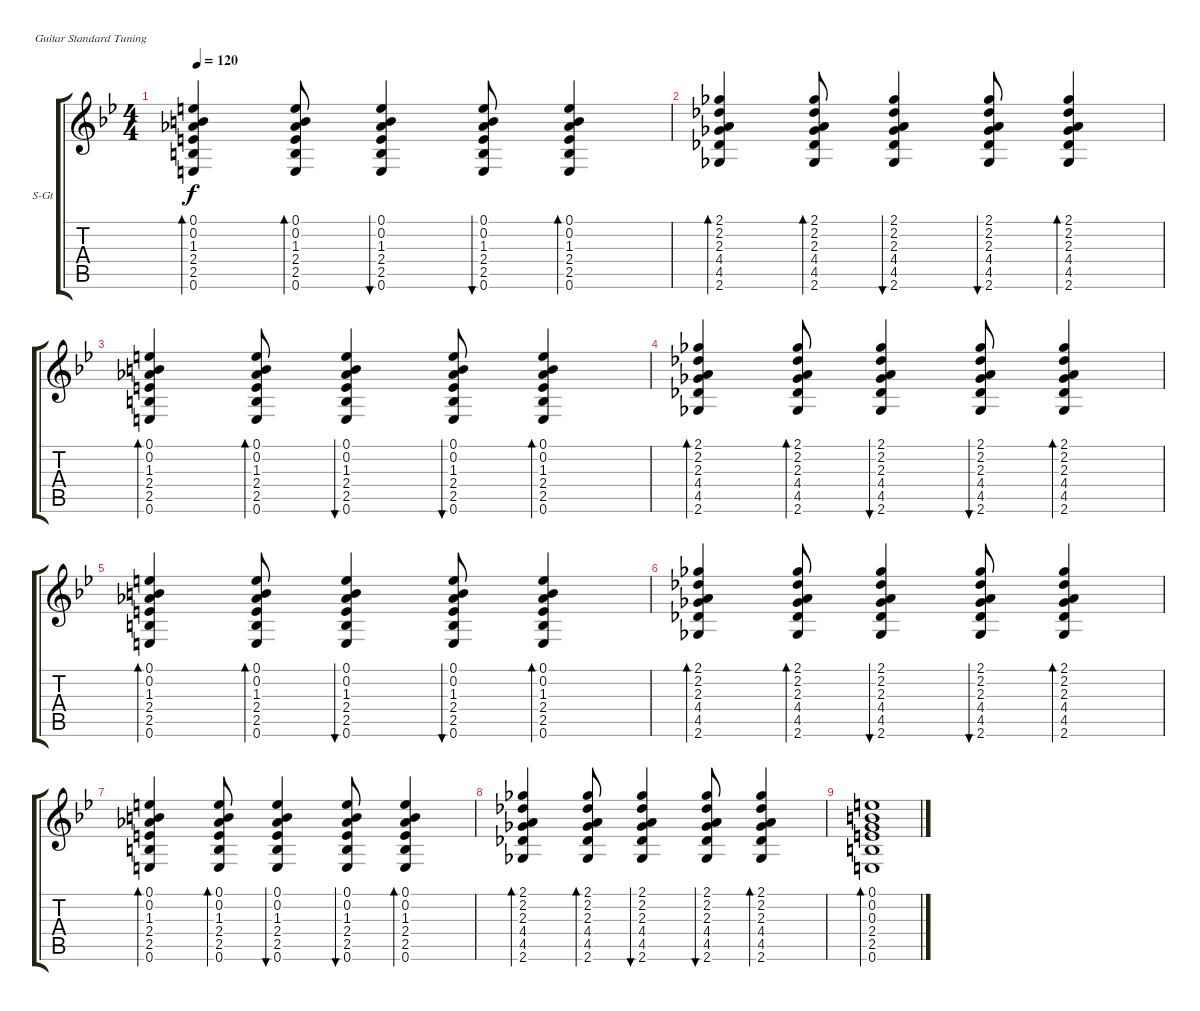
\bracketExtendMode groupsimilarinstruments
\firstSystemTrackNameOrientation horizontal
\otherSystemsTrackNameOrientation horizontal
\track ("Guitarra" "S-Gt") {instrument acousticguitarsteel}
\staff {score tabs}
\tuning (E4 B3 G3 D3 A2 E2)
\ts (4 4)
\tempo 120
\clef g2
\ks bb
(0.1 0.2 1.3 2.4 2.5 0.6).4{bd 60 dy f} (0.1 0.2 1.3 2.4 2.5 0.6).8{bd 60} (0.1 0.2 1.3 2.4 2.5 0.6).4{bu 60} (0.1 0.2 1.3 2.4 2.5 0.6).8{bu 60} (0.1 0.2 1.3 2.4 2.5 0.6).4{bd 60} |
(2.1 2.2 2.3 4.4 4.5 2.6).4{bd 60} (2.1 2.2 2.3 4.4 4.5 2.6).8{bd 60} (2.1 2.2 2.3 4.4 4.5 2.6).4{bu 60} (2.1 2.2 2.3 4.4 4.5 2.6).8{bu 60} (2.1 2.2 2.3 4.4 4.5 2.6).4{bd 60} |
(0.1 0.2 1.3 2.4 2.5 0.6).4{bd 60} (0.1 0.2 1.3 2.4 2.5 0.6).8{bd 60} (0.1 0.2 1.3 2.4 2.5 0.6).4{bu 60} (0.1 0.2 1.3 2.4 2.5 0.6).8{bu 60} (0.1 0.2 1.3 2.4 2.5 0.6).4{bd 60} |
(2.1 2.2 2.3 4.4 4.5 2.6).4{bd 60} (2.1 2.2 2.3 4.4 4.5 2.6).8{bd 60} (2.1 2.2 2.3 4.4 4.5 2.6).4{bu 60} (2.1 2.2 2.3 4.4 4.5 2.6).8{bu 60} (2.1 2.2 2.3 4.4 4.5 2.6).4{bd 60} |
(0.1 0.2 1.3 2.4 2.5 0.6).4{bd 60} (0.1 0.2 1.3 2.4 2.5 0.6).8{bd 60} (0.1 0.2 1.3 2.4 2.5 0.6).4{bu 60} (0.1 0.2 1.3 2.4 2.5 0.6).8{bu 60} (0.1 0.2 1.3 2.4 2.5 0.6).4{bd 60} |
(2.1 2.2 2.3 4.4 4.5 2.6).4{bd 60} (2.1 2.2 2.3 4.4 4.5 2.6).8{bd 60} (2.1 2.2 2.3 4.4 4.5 2.6).4{bu 60} (2.1 2.2 2.3 4.4 4.5 2.6).8{bu 60} (2.1 2.2 2.3 4.4 4.5 2.6).4{bd 60} |
(0.1 0.2 1.3 2.4 2.5 0.6).4{bd 60} (0.1 0.2 1.3 2.4 2.5 0.6).8{bd 60} (0.1 0.2 1.3 2.4 2.5 0.6).4{bu 60} (0.1 0.2 1.3 2.4 2.5 0.6).8{bu 60} (0.1 0.2 1.3 2.4 2.5 0.6).4{bd 60} |
(2.1 2.2 2.3 4.4 4.5 2.6).4{bd 60} (2.1 2.2 2.3 4.4 4.5 2.6).8{bd 60} (2.1 2.2 2.3 4.4 4.5 2.6).4{bu 60} (2.1 2.2 2.3 4.4 4.5 2.6).8{bu 60} (2.1 2.2 2.3 4.4 4.5 2.6).4{bd 60} |
(0.1 0.2 0.3 2.4 2.5 0.6).1{bd 60}
